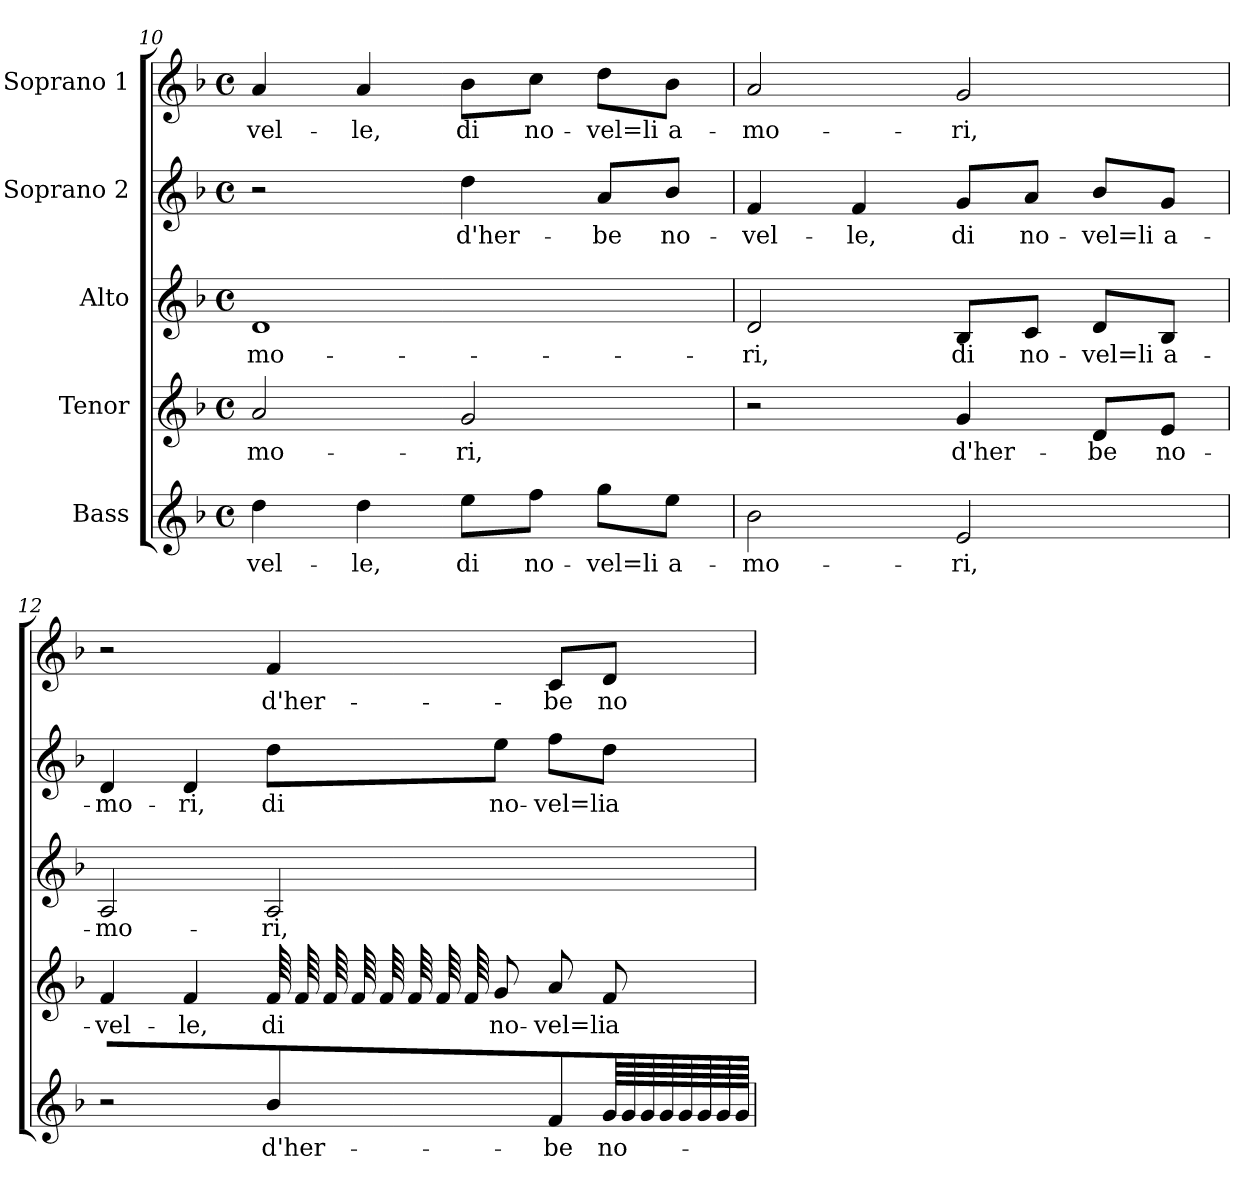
**kern	**text	**kern	**text	**kern	**text	**kern	**text	**kern	**text
*part5	*part5	*part4	*part4	*part3	*part3	*part2	*part2	*part1	*part1
*staff5	*staff5	*staff4	*staff4	*staff3	*staff3	*staff2	*staff2	*staff1	*staff1
*I"Bass	*	*I"Tenor	*	*I"Alto	*	*I"Soprano 2	*	*I"Soprano 1	*
*k[b-]	*	*k[b-]	*	*k[b-]	*	*k[b-]	*	*k[b-]	*
*F:	*	*F:	*	*F:	*	*F:	*	*F:	*
*M4/4	*	*M4/4	*	*M4/4	*	*M4/4	*	*M4/4	*
*met(c)	*	*met(c)	*	*met(c)	*	*met(c)	*	*met(c)	*
=10	=10	=10	=10	=10	=10	=10	=10	=10	=10
!	!LO:LY:b:cj	!	!LO:LY:b:cj	!	!LO:LY:b:cj	!	!	!	!LO:LY:b:cj
4dd\	-vel-	2a/	-mo-	1d	-mo-	2r	.	4a/	-vel-
!	!LO:LY:b:cj	!	!	!	!	!	!	!	!LO:LY:b:cj
4dd\	-le,	.	.	.	.	.	.	4a/	-le,
!	!LO:LY:b:cj	!	!LO:LY:b:cj	!	!	!	!LO:LY:b:cj	!	!LO:LY:b:cj
8ee\L	di	2g/	-ri,	.	.	4dd\	d'her-	8b-\L	di
!	!LO:LY:b:cj	!	!	!	!	!	!	!	!LO:LY:b:cj
8ff\J	no-	.	.	.	.	.	.	8cc\J	no-
!	!LO:LY:b:cj	!	!	!	!	!	!LO:LY:b:cj	!	!LO:LY:b:cj
8gg\L	-vel=li	.	.	.	.	8a/L	-be	8dd\L	-vel=li
!	!LO:LY:b:cj	!	!	!	!	!	!LO:LY:b:cj	!	!LO:LY:b:cj
8ee\J	a-	.	.	.	.	8b-/J	no-	8b-\J	a-
=11	=11	=11	=11	=11	=11	=11	=11	=11	=11
!	!LO:LY:b:cj	!	!	!	!LO:LY:b:cj	!	!LO:LY:b:cj	!	!LO:LY:b:cj
2b-\	-mo-	2r	.	2d/	-ri,	4f/	-vel-	2a/	-mo-
!	!	!	!	!	!	!	!LO:LY:b:cj	!	!
.	.	.	.	.	.	4f/	-le,	.	.
!	!LO:LY:b:cj	!	!LO:LY:b:cj	!	!LO:LY:b:cj	!	!LO:LY:b:cj	!	!LO:LY:b:cj
2e/	-ri,	4g/	d'her-	8B-/L	di	8g/L	di	2g/	-ri,
!	!	!	!	!	!LO:LY:b:cj	!	!LO:LY:b:cj	!	!
.	.	.	.	8c/J	no-	8a/J	no-	.	.
!	!	!	!LO:LY:b:cj	!	!LO:LY:b:cj	!	!LO:LY:b:cj	!	!
.	.	8d/L	-be	8d/L	-vel=li	8b-/L	-vel=li	.	.
!	!	!	!LO:LY:b:cj	!	!LO:LY:b:cj	!	!LO:LY:b:cj	!	!
.	.	8e/J	no-	8B-/J	a-	8g/J	a-	.	.
=12	=12	=12	=12	=12	=12	=12	=12	=12	=12
!	!	!	!LO:LY:b:cj	!	!LO:LY:b:cj	!	!LO:LY:b:cj	!	!
2r	.	4f/	-vel-	2A/	-mo-	4d/	-mo-	2r	.
!	!	!	!LO:LY:b:cj	!	!	!	!LO:LY:b:cj	!	!
.	.	4f/	-le,	.	.	4d/	-ri,	.	.
!	!LO:LY:b:cj	!	!LO:LY:b:cj	!	!LO:LY:b:cj	!	!LO:LY:b:cj	!	!LO:LY:b:cj
*	*	*tremolo	*	*	*	*	*	*	*
4b-\	d'her-	64f/LLLL	di	2A/	-ri,	8dd\L	di	4f/	d'her-
.	.	64f/	.	.	.	.	.	.	.
.	.	64f/	.	.	.	.	.	.	.
.	.	64f/	.	.	.	.	.	.	.
.	.	64f/	.	.	.	.	.	.	.
.	.	64f/	.	.	.	.	.	.	.
.	.	64f/	.	.	.	.	.	.	.
.	.	64f/	.	.	.	.	.	.	.
*	*	*Xtremolo	*	*	*	*	*	*	*
!	!	!	!LO:LY:b:cj	!	!	!	!LO:LY:b:cj	!	!
.	.	8g/J	no-	.	.	8ee\J	no-	.	.
!	!LO:LY:b:cj	!	!LO:LY:b:cj	!	!	!	!LO:LY:b:cj	!	!LO:LY:b:cj
8f/L	-be	8a/L	-vel=li	.	.	8ff\L	-vel=li	8c/L	-be
!	!LO:LY:b:cj	!	!LO:LY:b:cj	!	!	!	!LO:LY:b:cj	!	!LO:LY:b:cj
*tremolo	*	*	*	*	*	*	*	*	*
64g/	no-	8f/J	a-	.	.	8dd\J	a-	8d/J	no-
64g/	.	.	.	.	.	.	.	.	.
64g/	.	.	.	.	.	.	.	.	.
64g/	.	.	.	.	.	.	.	.	.
64g/	.	.	.	.	.	.	.	.	.
64g/	.	.	.	.	.	.	.	.	.
64g/	.	.	.	.	.	.	.	.	.
64g/JJJJ	.	.	.	.	.	.	.	.	.
*Xtremolo	*	*	*	*	*	*	*	*	*
=	=	=	=	=	=	=	=	=	=
*-	*-	*-	*-	*-	*-	*-	*-	*-	*-
